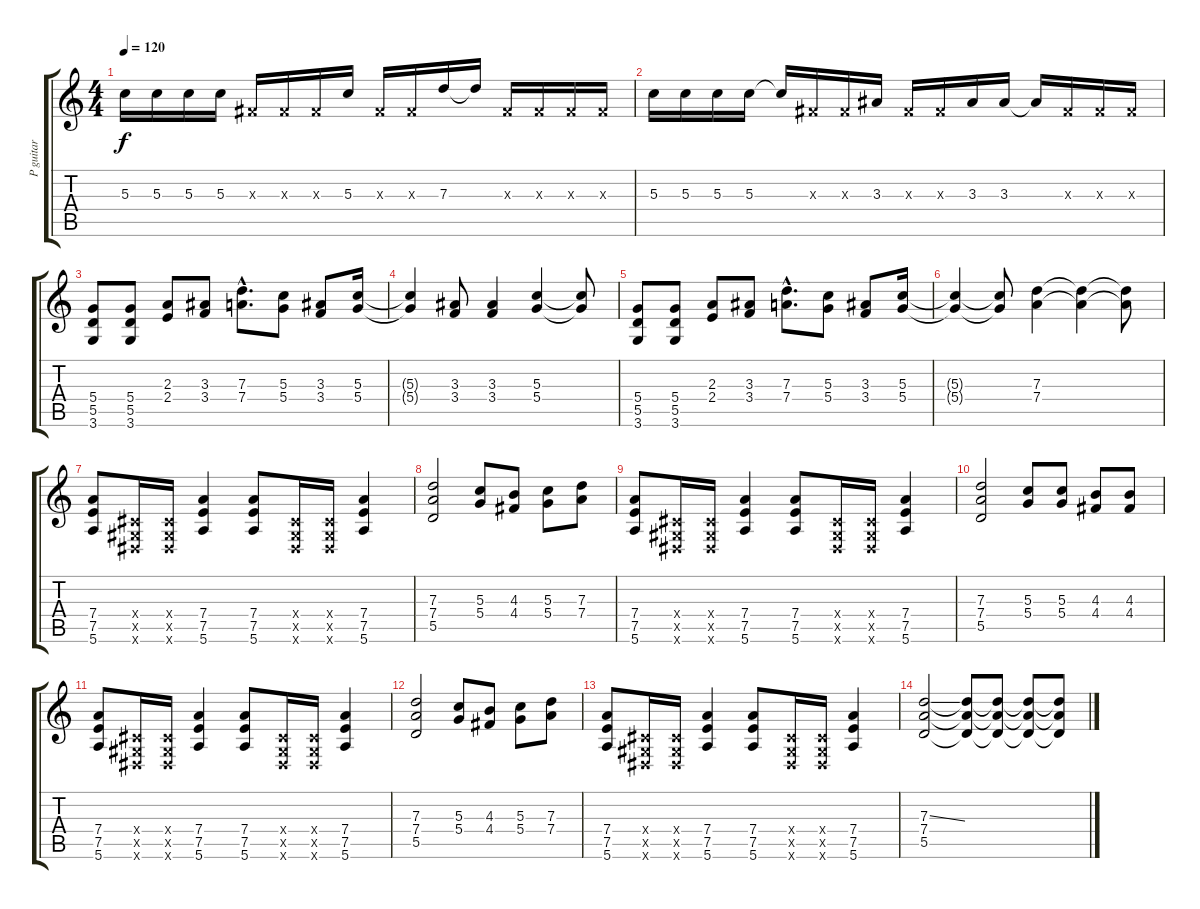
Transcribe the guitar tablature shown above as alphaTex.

\track ("P guitar" "P guitar") {instrument overdrivenguitar}
\staff {score tabs}
\tuning (E4 B3 G3 D3 A2 E2) {hide}
\ts (4 4)
\tempo 120
\clef g2
\ks c
5.3.16{dy f} 5.3.16 5.3.16 5.3.16 -1.3{x}.16 -1.3{x}.16 -1.3{x}.16 5.3.16 -1.3{x}.16 -1.3{x}.16 7.3.16 7.3{t}.16 -1.3{x}.16 -1.3{x}.16 -1.3{x}.16 -1.3{x}.16 |
5.3.16 5.3.16 5.3.16 5.3.16 5.3{t}.16 -1.3{x}.16 -1.3{x}.16 3.3.16 -1.3{x}.16 -1.3{x}.16 3.3.16 3.3.16 3.3{t}.16 -1.3{x}.16 -1.3{x}.16 -1.3{x}.16 |
(5.4 5.5 3.6).8 (5.4 5.5 3.6).8 (2.3 2.4).8 (3.3 3.4).8 (7.3{hac} 7.4{hac}).8{d} (5.3 5.4).8 (3.3 3.4).8 (5.3 5.4).16 |
(5.3{t} 5.4{t}).4 (3.3 3.4).8 (3.3 3.4).4 (5.3 5.4).4 (5.3{t} 5.4{t}).8 |
(5.4 5.5 3.6).8 (5.4 5.5 3.6).8 (2.3 2.4).8 (3.3 3.4).8 (7.3{hac} 7.4{hac}).8{d} (5.3 5.4).8 (3.3 3.4).8 (5.3 5.4).16 |
(5.3{t} 5.4{t}).4 (5.3{t} 5.4{t}).8 (7.3 7.4).4 (7.3{t} 7.4{t}).4 (7.3{t} 7.4{t}).8 |
(7.4 7.5 5.6).8 (-1.4{x} -1.5{x} -1.6{x}).16 (-1.4{x} -1.5{x} -1.6{x}).16 (7.4 7.5 5.6).4 (7.4 7.5 5.6).8 (-1.4{x} -1.5{x} -1.6{x}).16 (-1.4{x} -1.5{x} -1.6{x}).16 (7.4 7.5 5.6).4 |
(7.3 7.4 5.5).2 (5.3 5.4).8 (4.3 4.4).8 (5.3 5.4).8 (7.3 7.4).8 |
(7.4 7.5 5.6).8 (-1.4{x} -1.5{x} -1.6{x}).16 (-1.4{x} -1.5{x} -1.6{x}).16 (7.4 7.5 5.6).4 (7.4 7.5 5.6).8 (-1.4{x} -1.5{x} -1.6{x}).16 (-1.4{x} -1.5{x} -1.6{x}).16 (7.4 7.5 5.6).4 |
(7.3 7.4 5.5).2 (5.3 5.4).8 (5.3 5.4).8 (4.3 4.4).8 (4.3 4.4).8 |
(7.4 7.5 5.6).8 (-1.4{x} -1.5{x} -1.6{x}).16 (-1.4{x} -1.5{x} -1.6{x}).16 (7.4 7.5 5.6).4 (7.4 7.5 5.6).8 (-1.4{x} -1.5{x} -1.6{x}).16 (-1.4{x} -1.5{x} -1.6{x}).16 (7.4 7.5 5.6).4 |
(7.3 7.4 5.5).2 (5.3 5.4).8 (4.3 4.4).8 (5.3 5.4).8 (7.3 7.4).8 |
(7.4 7.5 5.6).8 (-1.4{x} -1.5{x} -1.6{x}).16 (-1.4{x} -1.5{x} -1.6{x}).16 (7.4 7.5 5.6).4 (7.4 7.5 5.6).8 (-1.4{x} -1.5{x} -1.6{x}).16 (-1.4{x} -1.5{x} -1.6{x}).16 (7.4 7.5 5.6).4 |
(7.3{ss} 7.4 5.5).2 (7.3{t} 7.4{t} 5.5{t}).8 (7.3{t} 7.4{t} 5.5{t}).8 (7.3{t} 7.4{t} 5.5{t}).8 (7.3{t} 7.4{t} 5.5{t}).8
